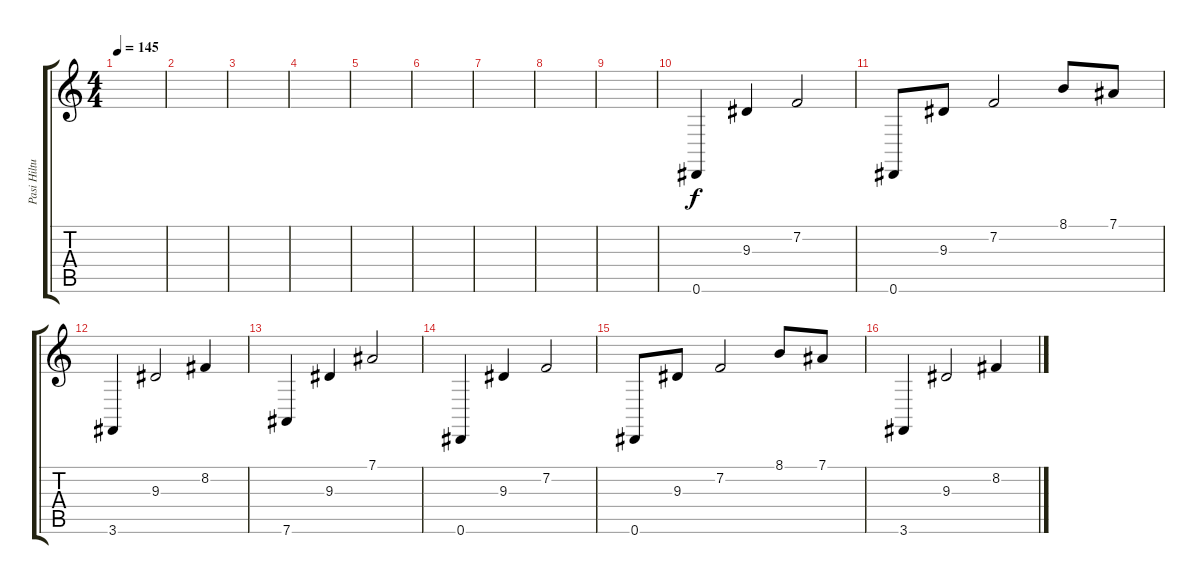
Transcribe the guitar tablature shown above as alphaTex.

\track ("Pasi Hiltula " "Pasi Hiltu") {instrument pad1newage}
\staff {score tabs}
\tuning (Eb4 Bb3 Gb3 Db3 Ab2 Eb2) {hide}
\ts (4 4)
\tempo 145
\clef g2
\ks c
|
|
|
|
|
|
|
|
|
0.6.4{volume 7 instrument pad1newage} 9.3.4 7.2.2 |
0.6.8 9.3.8 7.2.2 8.1.8 7.1.8 |
3.6.4 9.3.2 8.2.4 |
7.6.4 9.3.4 7.1.2 |
0.6.4{volume 7 instrument pad1newage} 9.3.4 7.2.2 |
0.6.8 9.3.8 7.2.2 8.1.8 7.1.8 |
3.6.4 9.3.2 8.2.4
